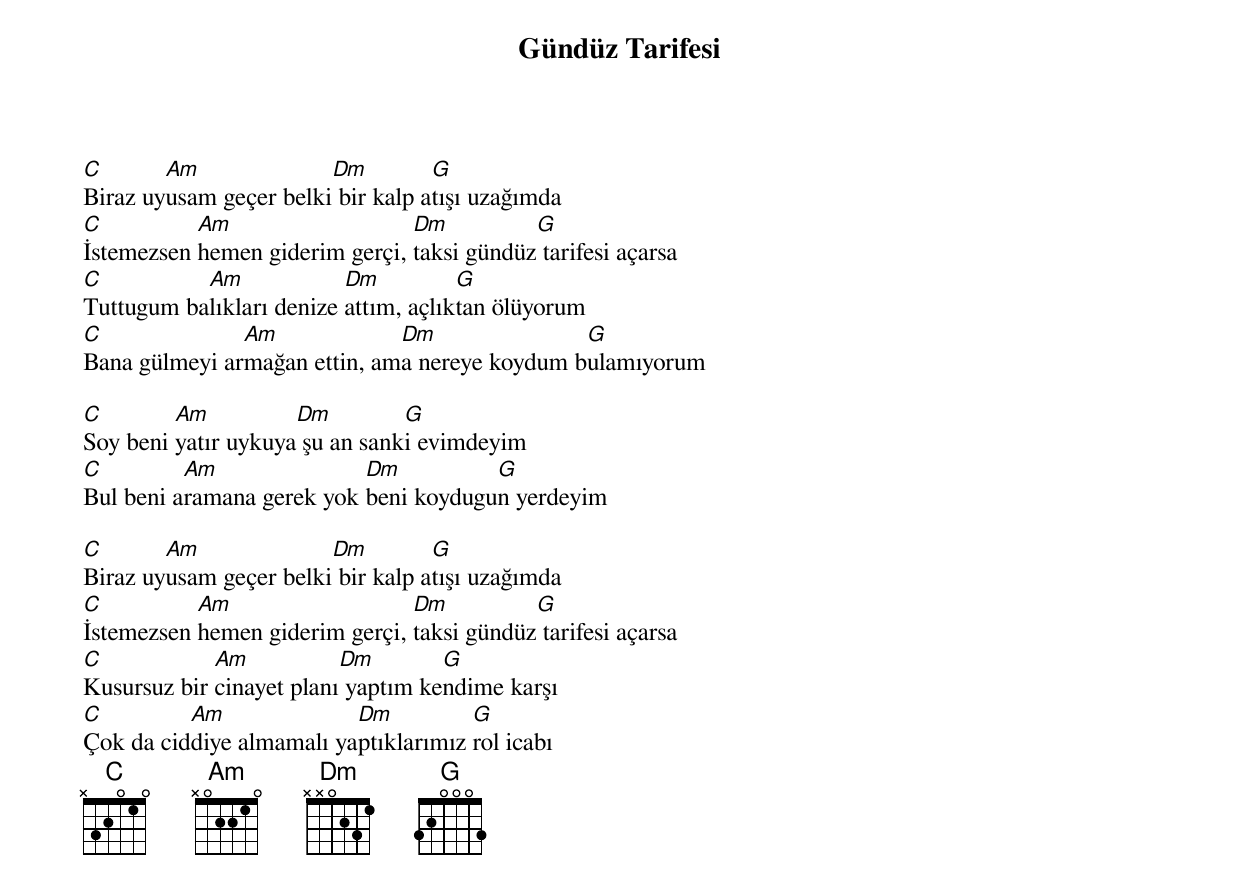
{title: Gündüz Tarifesi}
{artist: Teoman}

C       Am              Dm         G
Biraz uyusam geçer belki bir kalp atışı uzağımda
C          Am                   Dm          G
İstemezsen hemen giderim gerçi, taksi gündüz tarifesi açarsa
C          Am             Dm          G
Tuttugum balıkları denize attım, açlıktan ölüyorum
C              Am             Dm               G
Bana gülmeyi armağan ettin, ama nereye koydum bulamıyorum

C        Am          Dm         G
Soy beni yatır uykuya şu an sanki evimdeyim
C         Am               Dm          G
Bul beni aramana gerek yok beni koydugun yerdeyim

C       Am              Dm         G
Biraz uyusam geçer belki bir kalp atışı uzağımda
C          Am                   Dm          G
İstemezsen hemen giderim gerçi, taksi gündüz tarifesi açarsa
C            Am           Dm        G
Kusursuz bir cinayet planı yaptım kendime karşı
C         Am              Dm          G
Çok da ciddiye almamalı yaptıklarımız rol icabı
